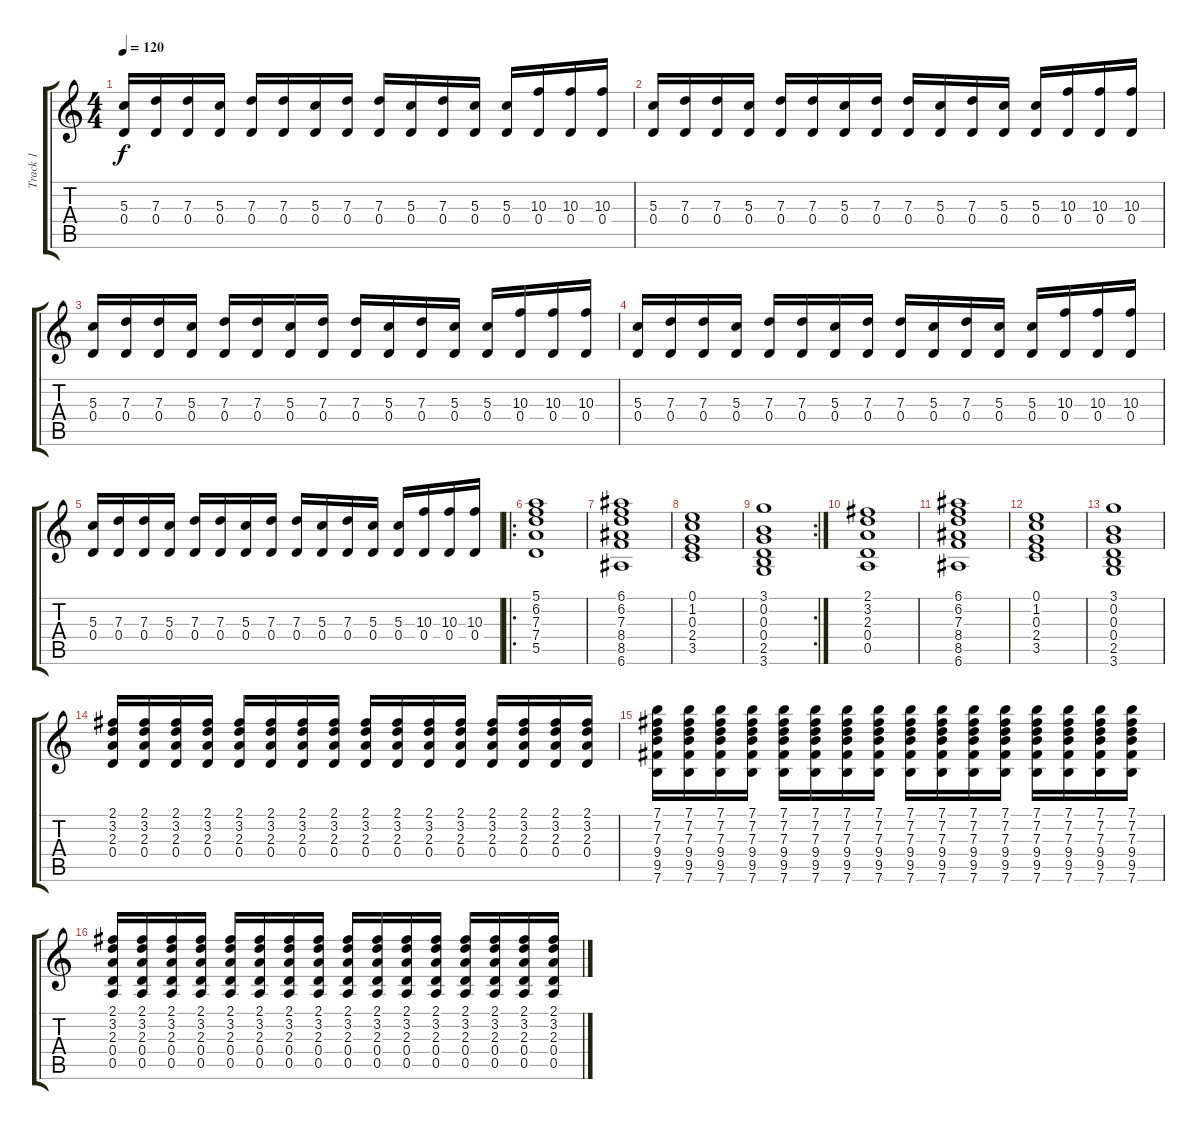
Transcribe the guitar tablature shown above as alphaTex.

\track ("Track 1" "Track 1") {instrument electricguitarmuted}
\staff {score tabs}
\tuning (E4 B3 G3 D3 A2 E2) {hide}
\ts (4 4)
\tempo 120
\clef g2
\ks c
(5.3 0.4).16{dy f instrument overdrivenguitar} (7.3 0.4).16 (7.3 0.4).16 (5.3 0.4).16 (7.3 0.4).16 (7.3 0.4).16 (5.3 0.4).16 (7.3 0.4).16 (7.3 0.4).16 (5.3 0.4).16 (7.3 0.4).16 (5.3 0.4).16 (5.3 0.4).16 (10.3 0.4).16 (10.3 0.4).16 (10.3 0.4).16 |
(5.3 0.4).16{instrument overdrivenguitar} (7.3 0.4).16 (7.3 0.4).16 (5.3 0.4).16 (7.3 0.4).16 (7.3 0.4).16 (5.3 0.4).16 (7.3 0.4).16 (7.3 0.4).16 (5.3 0.4).16 (7.3 0.4).16 (5.3 0.4).16 (5.3 0.4).16 (10.3 0.4).16 (10.3 0.4).16 (10.3 0.4).16 |
(5.3 0.4).16{instrument overdrivenguitar} (7.3 0.4).16 (7.3 0.4).16 (5.3 0.4).16 (7.3 0.4).16 (7.3 0.4).16 (5.3 0.4).16 (7.3 0.4).16 (7.3 0.4).16 (5.3 0.4).16 (7.3 0.4).16 (5.3 0.4).16 (5.3 0.4).16 (10.3 0.4).16 (10.3 0.4).16 (10.3 0.4).16 |
(5.3 0.4).16{instrument overdrivenguitar} (7.3 0.4).16 (7.3 0.4).16 (5.3 0.4).16 (7.3 0.4).16 (7.3 0.4).16 (5.3 0.4).16 (7.3 0.4).16 (7.3 0.4).16 (5.3 0.4).16 (7.3 0.4).16 (5.3 0.4).16 (5.3 0.4).16 (10.3 0.4).16 (10.3 0.4).16 (10.3 0.4).16 |
(5.3 0.4).16{instrument overdrivenguitar} (7.3 0.4).16 (7.3 0.4).16 (5.3 0.4).16 (7.3 0.4).16 (7.3 0.4).16 (5.3 0.4).16 (7.3 0.4).16 (7.3 0.4).16 (5.3 0.4).16 (7.3 0.4).16 (5.3 0.4).16 (5.3 0.4).16 (10.3 0.4).16 (10.3 0.4).16 (10.3 0.4).16 |
\ro
(5.1 6.2 7.3 7.4 5.5).1 |
(6.1 6.2 7.3 8.4 8.5 6.6).1 |
(0.1 1.2 0.3 2.4 3.5).1 |
\rc 2
(3.1 0.2 0.3 0.4 2.5 3.6).1 |
(2.1 3.2 2.3 0.4 0.5).1 |
(6.1 6.2 7.3 8.4 8.5 6.6).1 |
(0.1 1.2 0.3 2.4 3.5).1 |
(3.1 0.2 0.3 0.4 2.5 3.6).1 |
(2.1 3.2 2.3 0.4).16 (2.1 3.2 2.3 0.4).16 (2.1 3.2 2.3 0.4).16 (2.1 3.2 2.3 0.4).16 (2.1 3.2 2.3 0.4).16 (2.1 3.2 2.3 0.4).16 (2.1 3.2 2.3 0.4).16 (2.1 3.2 2.3 0.4).16 (2.1 3.2 2.3 0.4).16 (2.1 3.2 2.3 0.4).16 (2.1 3.2 2.3 0.4).16 (2.1 3.2 2.3 0.4).16 (2.1 3.2 2.3 0.4).16 (2.1 3.2 2.3 0.4).16 (2.1 3.2 2.3 0.4).16 (2.1 3.2 2.3 0.4).16 |
(7.1 7.2 7.3 9.4 9.5 7.6).16 (7.1 7.2 7.3 9.4 9.5 7.6).16 (7.1 7.2 7.3 9.4 9.5 7.6).16 (7.1 7.2 7.3 9.4 9.5 7.6).16 (7.1 7.2 7.3 9.4 9.5 7.6).16 (7.1 7.2 7.3 9.4 9.5 7.6).16 (7.1 7.2 7.3 9.4 9.5 7.6).16 (7.1 7.2 7.3 9.4 9.5 7.6).16 (7.1 7.2 7.3 9.4 9.5 7.6).16 (7.1 7.2 7.3 9.4 9.5 7.6).16 (7.1 7.2 7.3 9.4 9.5 7.6).16 (7.1 7.2 7.3 9.4 9.5 7.6).16 (7.1 7.2 7.3 9.4 9.5 7.6).16 (7.1 7.2 7.3 9.4 9.5 7.6).16 (7.1 7.2 7.3 9.4 9.5 7.6).16 (7.1 7.2 7.3 9.4 9.5 7.6).16 |
(2.1 3.2 2.3 0.4 0.5).16 (2.1 3.2 2.3 0.4 0.5).16 (2.1 3.2 2.3 0.4 0.5).16 (2.1 3.2 2.3 0.4 0.5).16 (2.1 3.2 2.3 0.4 0.5).16 (2.1 3.2 2.3 0.4 0.5).16 (2.1 3.2 2.3 0.4 0.5).16 (2.1 3.2 2.3 0.4 0.5).16 (2.1 3.2 2.3 0.4 0.5).16 (2.1 3.2 2.3 0.4 0.5).16 (2.1 3.2 2.3 0.4 0.5).16 (2.1 3.2 2.3 0.4 0.5).16 (2.1 3.2 2.3 0.4 0.5).16 (2.1 3.2 2.3 0.4 0.5).16 (2.1 3.2 2.3 0.4 0.5).16 (2.1 3.2 2.3 0.4 0.5).16
